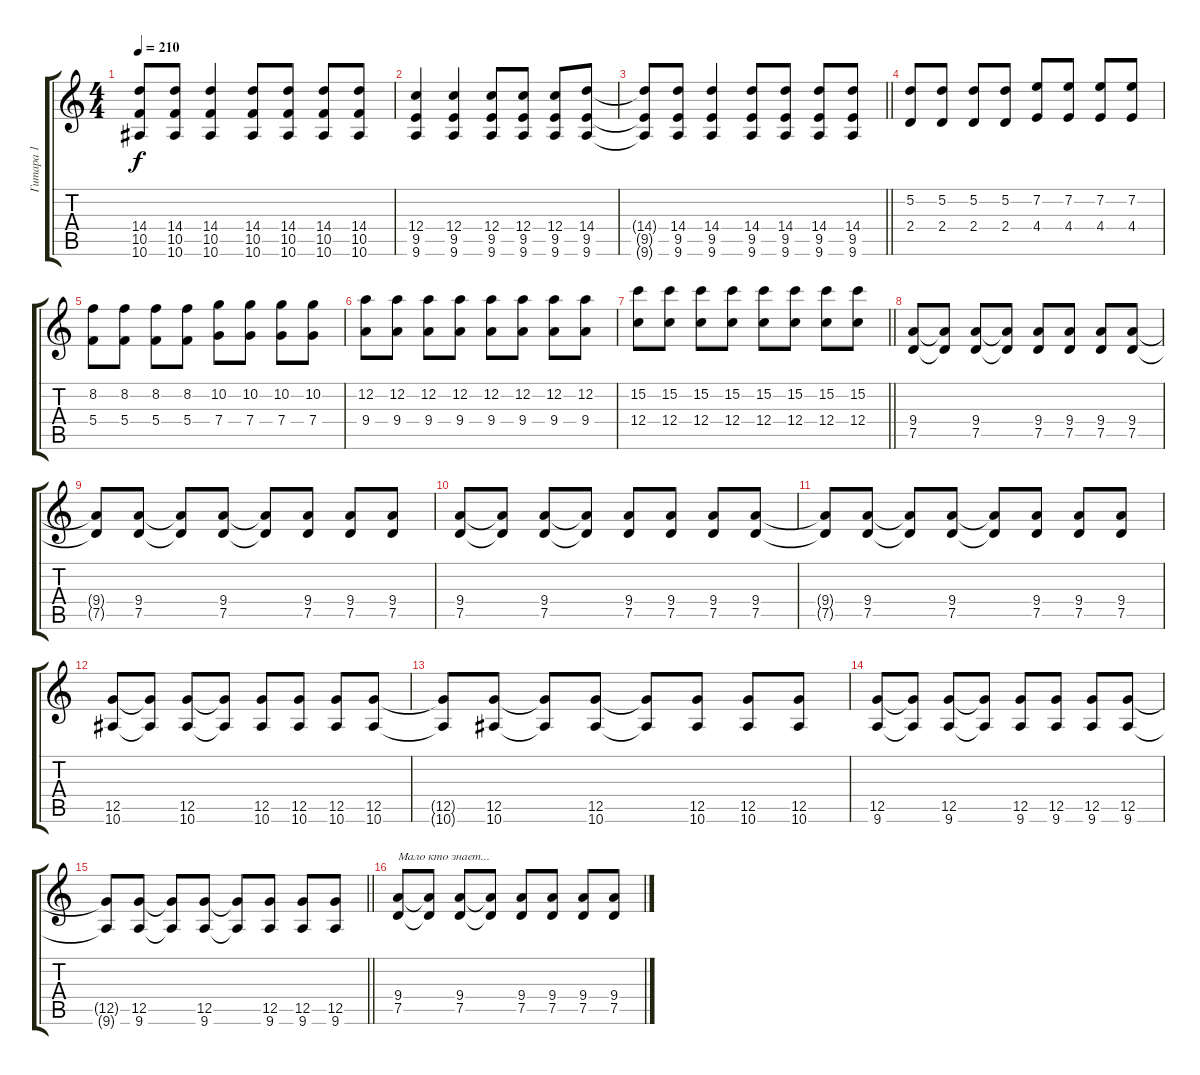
\track ("Гитара 1" "Гитара 1") {instrument overdrivenguitar}
\staff {score tabs}
\tuning (D4 A3 F3 C3 G2 C2) {hide}
\ts (4 4)
\tempo 210
\clef g2
\ks c
(14.4{t} 10.5{t} 10.6{t}).8{dy f} (14.4 10.5 10.6).8 (14.4 10.5 10.6).4 (14.4 10.5 10.6).8 (14.4 10.5 10.6).8 (14.4 10.5 10.6).8 (14.4 10.5 10.6).8 |
(12.4 9.5 9.6).4 (12.4 9.5 9.6).4 (12.4 9.5 9.6).8 (12.4 9.5 9.6).8 (12.4 9.5 9.6).8 (14.4 9.5 9.6).8 |
\barLineRight lightlight
(14.4{t} 9.5{t} 9.6{t}).8 (14.4 9.5 9.6).8 (14.4 9.5 9.6).4 (14.4 9.5 9.6).8 (14.4 9.5 9.6).8 (14.4 9.5 9.6).8 (14.4 9.5 9.6).8 |
(5.2 2.4).8 (5.2 2.4).8 (5.2 2.4).8 (5.2 2.4).8 (7.2 4.4).8 (7.2 4.4).8 (7.2 4.4).8 (7.2 4.4).8 |
(8.2 5.4).8 (8.2 5.4).8 (8.2 5.4).8 (8.2 5.4).8 (10.2 7.4).8 (10.2 7.4).8 (10.2 7.4).8 (10.2 7.4).8 |
(12.2 9.4).8 (12.2 9.4).8 (12.2 9.4).8 (12.2 9.4).8 (12.2 9.4).8 (12.2 9.4).8 (12.2 9.4).8 (12.2 9.4).8 |
\barLineRight lightlight
(15.2 12.4).8 (15.2 12.4).8 (15.2 12.4).8 (15.2 12.4).8 (15.2 12.4).8 (15.2 12.4).8 (15.2 12.4).8 (15.2 12.4).8 |
(9.4 7.5).8{volume 10} (9.4{t} 7.5{t}).8 (9.4 7.5).8 (9.4{t} 7.5{t}).8 (9.4 7.5).8 (9.4 7.5).8 (9.4 7.5).8 (9.4 7.5).8 |
(9.4{t} 7.5{t}).8 (9.4 7.5).8 (9.4{t} 7.5{t}).8 (9.4 7.5).8 (9.4{t} 7.5{t}).8 (9.4 7.5).8 (9.4 7.5).8 (9.4 7.5).8 |
(9.4 7.5).8 (9.4{t} 7.5{t}).8 (9.4 7.5).8 (9.4{t} 7.5{t}).8 (9.4 7.5).8 (9.4 7.5).8 (9.4 7.5).8 (9.4 7.5).8 |
(9.4{t} 7.5{t}).8 (9.4 7.5).8 (9.4{t} 7.5{t}).8 (9.4 7.5).8 (9.4{t} 7.5{t}).8 (9.4 7.5).8 (9.4 7.5).8 (9.4 7.5).8 |
(12.5 10.6).8 (12.5{t} 10.6{t}).8 (12.5 10.6).8 (12.5{t} 10.6{t}).8 (12.5 10.6).8 (12.5 10.6).8 (12.5 10.6).8 (12.5 10.6).8 |
(12.5{t} 10.6{t}).8 (12.5 10.6).8 (12.5{t} 10.6{t}).8 (12.5 10.6).8 (12.5{t} 10.6{t}).8 (12.5 10.6).8 (12.5 10.6).8 (12.5 10.6).8 |
(12.5 9.6).8 (12.5{t} 9.6{t}).8 (12.5 9.6).8 (12.5{t} 9.6{t}).8 (12.5 9.6).8 (12.5 9.6).8 (12.5 9.6).8 (12.5 9.6).8 |
\barLineRight lightlight
(12.5{t} 9.6{t}).8 (12.5 9.6).8 (12.5{t} 9.6{t}).8 (12.5 9.6).8 (12.5{t} 9.6{t}).8 (12.5 9.6).8 (12.5 9.6).8 (12.5 9.6).8 |
(9.4 7.5).8{txt "Мало кто знает..."} (9.4{t} 7.5{t}).8 (9.4 7.5).8 (9.4{t} 7.5{t}).8 (9.4 7.5).8 (9.4 7.5).8 (9.4 7.5).8 (9.4 7.5).8
